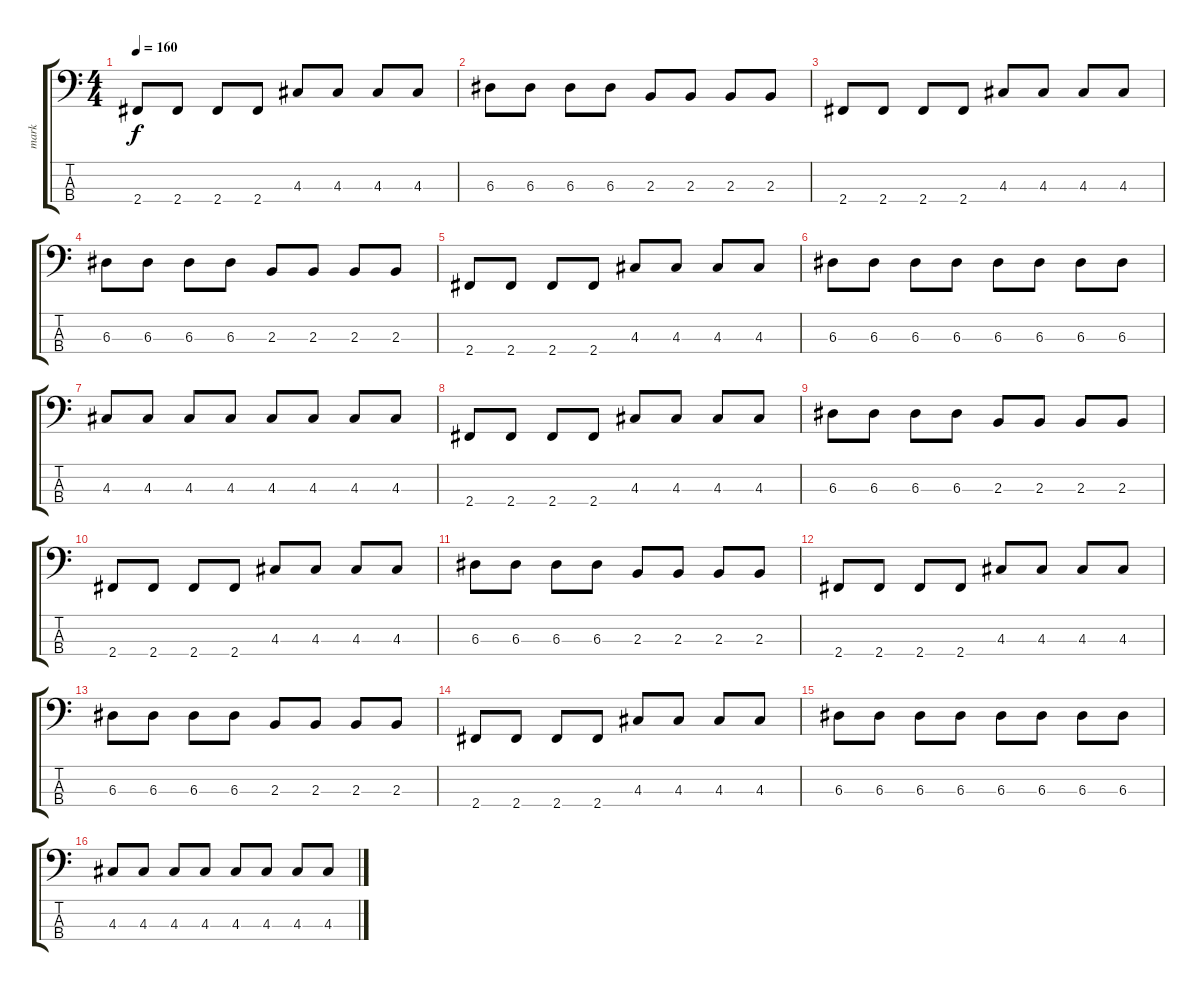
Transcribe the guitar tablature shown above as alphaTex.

\track ("mark" "mark") {instrument slapbass1}
\staff {score tabs}
\tuning (G2 D2 A1 E1) {hide}
\ts (4 4)
\tempo 160
\clef f4
\ks c
2.4.8{dy f} 2.4.8 2.4.8 2.4.8 4.3.8 4.3.8 4.3.8 4.3.8 |
6.3.8 6.3.8 6.3.8 6.3.8 2.3.8 2.3.8 2.3.8 2.3.8 |
2.4.8 2.4.8 2.4.8 2.4.8 4.3.8 4.3.8 4.3.8 4.3.8 |
6.3.8 6.3.8 6.3.8 6.3.8 2.3.8 2.3.8 2.3.8 2.3.8 |
2.4.8 2.4.8 2.4.8 2.4.8 4.3.8 4.3.8 4.3.8 4.3.8 |
6.3.8 6.3.8 6.3.8 6.3.8 6.3.8 6.3.8 6.3.8 6.3.8 |
4.3.8 4.3.8 4.3.8 4.3.8 4.3.8 4.3.8 4.3.8 4.3.8 |
2.4.8 2.4.8 2.4.8 2.4.8 4.3.8 4.3.8 4.3.8 4.3.8 |
6.3.8 6.3.8 6.3.8 6.3.8 2.3.8 2.3.8 2.3.8 2.3.8 |
2.4.8 2.4.8 2.4.8 2.4.8 4.3.8 4.3.8 4.3.8 4.3.8 |
6.3.8 6.3.8 6.3.8 6.3.8 2.3.8 2.3.8 2.3.8 2.3.8 |
2.4.8 2.4.8 2.4.8 2.4.8 4.3.8 4.3.8 4.3.8 4.3.8 |
6.3.8 6.3.8 6.3.8 6.3.8 2.3.8 2.3.8 2.3.8 2.3.8 |
2.4.8 2.4.8 2.4.8 2.4.8 4.3.8 4.3.8 4.3.8 4.3.8 |
6.3.8 6.3.8 6.3.8 6.3.8 6.3.8 6.3.8 6.3.8 6.3.8 |
4.3.8 4.3.8 4.3.8 4.3.8 4.3.8 4.3.8 4.3.8 4.3.8
